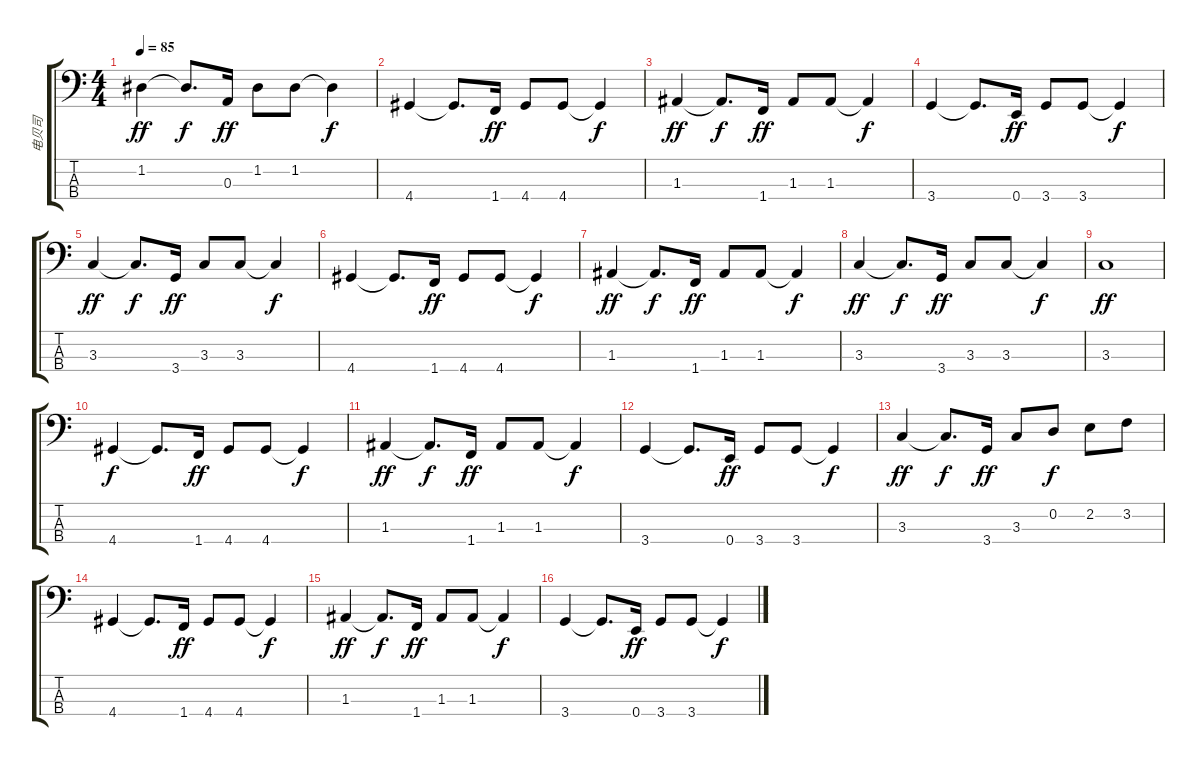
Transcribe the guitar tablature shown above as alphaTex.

\track ("电贝司" "电贝司") {instrument electricbassfinger}
\staff {score tabs}
\tuning (G2 D2 A1 E1) {hide}
\ts (4 4)
\tempo 85
\clef f4
\ks c
1.2.4{dy ff} 1.2{t}.8{d dy f} 0.3.16{dy ff} 1.2.8 1.2.8 1.2{t}.4{dy f} |
4.4.4 4.4{t}.8{d} 1.4.16{dy ff} 4.4.8 4.4.8 4.4{t}.4{dy f} |
1.3.4{dy ff} 1.3{t}.8{d dy f} 1.4.16{dy ff} 1.3.8 1.3.8 1.3{t}.4{dy f} |
3.4.4 3.4{t}.8{d} 0.4.16{dy ff} 3.4.8 3.4.8 3.4{t}.4{dy f} |
3.3.4{dy ff} 3.3{t}.8{d dy f} 3.4.16{dy ff} 3.3.8 3.3.8 3.3{t}.4{dy f} |
4.4.4 4.4{t}.8{d} 1.4.16{dy ff} 4.4.8 4.4.8 4.4{t}.4{dy f} |
1.3.4{dy ff} 1.3{t}.8{d dy f} 1.4.16{dy ff} 1.3.8 1.3.8 1.3{t}.4{dy f} |
3.3.4{dy ff} 3.3{t}.8{d dy f} 3.4.16{dy ff} 3.3.8 3.3.8 3.3{t}.4{dy f} |
3.3.1{dy ff} |
4.4.4{dy f} 4.4{t}.8{d} 1.4.16{dy ff} 4.4.8 4.4.8 4.4{t}.4{dy f} |
1.3.4{dy ff} 1.3{t}.8{d dy f} 1.4.16{dy ff} 1.3.8 1.3.8 1.3{t}.4{dy f} |
3.4.4 3.4{t}.8{d} 0.4.16{dy ff} 3.4.8 3.4.8 3.4{t}.4{dy f} |
3.3.4{dy ff} 3.3{t}.8{d dy f} 3.4.16{dy ff} 3.3.8 0.2.8{dy f} 2.2.8 3.2.8 |
4.4.4 4.4{t}.8{d} 1.4.16{dy ff} 4.4.8 4.4.8 4.4{t}.4{dy f} |
1.3.4{dy ff} 1.3{t}.8{d dy f} 1.4.16{dy ff} 1.3.8 1.3.8 1.3{t}.4{dy f} |
3.4.4 3.4{t}.8{d} 0.4.16{dy ff} 3.4.8 3.4.8 3.4{t}.4{dy f}
